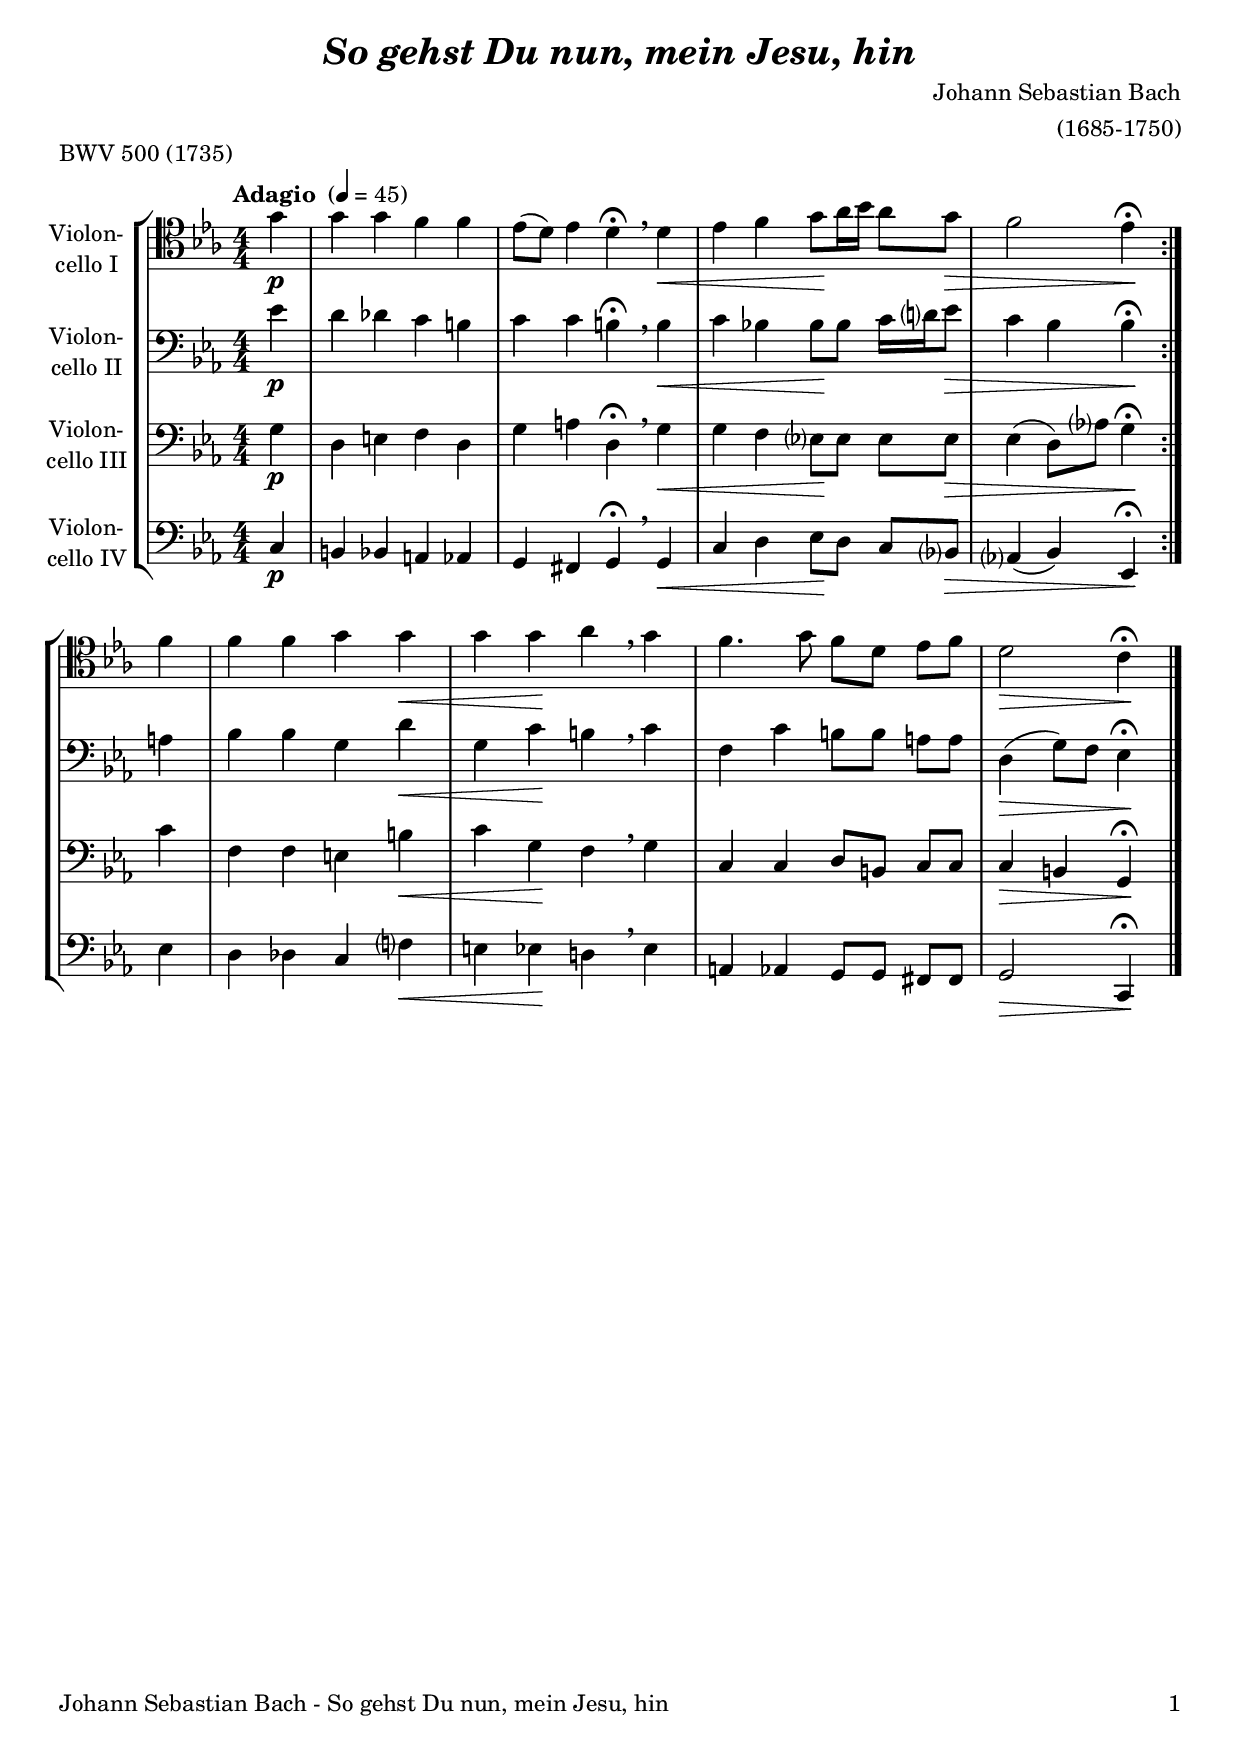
\version "2.18.2"
\include "deutsch.ly"
  
#(set-global-staff-size 20)

\header {
  title     = \markup \bold \italic "So gehst Du nun, mein Jesu, hin"
  composer  = "Johann Sebastian Bach"
  arranger  = "(1685-1750)"
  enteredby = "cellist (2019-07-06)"
  piece     = "BWV 500 (1735)"
}

voiceconsts = {
  \key g \minor
  \time 4/4
  \clef "bass"
  \numericTimeSignature
  \compressFullBarRests
  % Set default beaming for all staves
  \set Timing.beamExceptions = #'()
  \set Timing.baseMoment     = #(ly:make-moment 1 4)
  \set Timing.beatStructure  = #'(1 1 1 1)
  \tempo "Adagio " 4=45
}

micl = "clarinet"
mifl = "flute"
miob = "oboe"
mifh = "french horn"
misx = "tenor sax"
mist = "string ensemble 1"
miba = "cello"
mivc = "bassoon"

va = \relative c'' {
  \voiceconsts
  \clef "tenor"
  
  \repeat volta 2 {
    \partial 4 d4\p
    d d c c
    b8( a) b4 a\fermata \breathe a\<
    b c d8\! es16 f es8 d\>
    c2 b4\fermata\!
  }
  c
  c c d d\<
  d d\! es \breathe d
  c4. d8 c a b c
  a2\> g4\fermata\! \bar "|."
}

vb = \relative c'' {
  \voiceconsts
  
  \repeat volta 2 {
    \partial 4 b4\p
    a as g fis
    g g fis\fermata \breathe fis\<
    g f! f8\! f g16 a? b8\>
    g4 f f\fermata\!
  }

  e
  f f d a'\<
  d, g\! fis \breathe g
  c, g' fis8 fis e e
  a,4(\> d8) c b4\fermata\! \bar "|."
}

vc = \relative c' {
  \voiceconsts
  
  \repeat volta 2 {
    \partial 4 d4\p
    a h c a
    d e a,\fermata \breathe d\<
    d c b?8\! b b b\>
    b4( a8) es'? d4\fermata\!
  }

  g
  c, c h fis'\<
  g d\! c \breathe d
  g, g a8 fis g g
  g4\> fis d\fermata\! \bar "|."
}

vd = \relative c' {
  \voiceconsts
  
  \repeat volta 2 {
    \partial 4 g4\p
    fis f e es
    d cis d\fermata \breathe d\<
    g a b8\! a g f?\>
    es?4( f) b,\fermata\!
  }

  b'
  a as g c?\<
  h b\! a! \breathe b
  e, es d8 d cis cis
  d2\> g,4\fermata\! \bar "|."
}


music = \new StaffGroup <<
      \new Staff {
	\set Staff.midiInstrument = \miba
	\set Staff.instrumentName = \markup \center-column { "Violon-" "cello I" }
	\transpose g c { \va }
      }

      \new Staff {
	\set Staff.midiInstrument = \miba
	\set Staff.instrumentName = \markup \center-column { "Violon-" "cello II" }
	\transpose g c { \vb }
      }

      \new Staff {
	\set Staff.midiInstrument = \miba
	\set Staff.instrumentName = \markup \center-column { "Violon-" "cello III" }
	\transpose g c { \vc }
      }

      \new Staff {
	\set Staff.midiInstrument = \miba
	\set Staff.instrumentName = \markup \center-column { "Violon-" "cello IV" }
	\transpose g c { \vd }
      }
>>

\book {
   \paper {
    print-page-number = ##t
    print-first-page-number = ##t
    oddHeaderMarkup = \markup \null
    evenHeaderMarkup = \markup \null
    oddFooterMarkup = \markup {
      \fill-line {
        \on-the-fly #print-page-number-check-first
        "Johann Sebastian Bach - So gehst Du nun, mein Jesu, hin" \fromproperty #'page:page-number-string
      }
    }
    evenFooterMarkup = \oddFooterMarkup
  } \score {
    \music
    \layout {}
  }

  \score {
    \unfoldRepeats \music

    \midi {
      \context {
        \Score
      }
    }
  }
}
